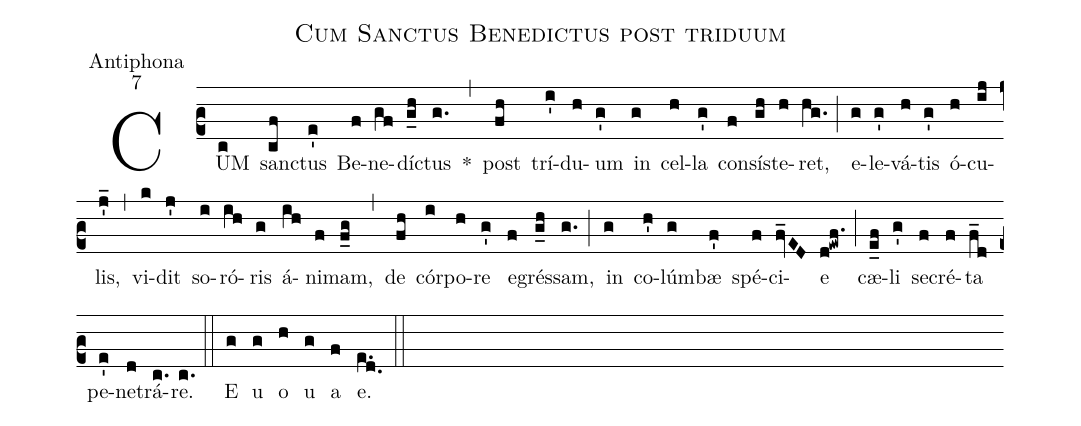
name:Cum Sanctus Benedictus post triduum;
office-part:Antiphona;
mode:7;
%%
(c2)CUM(c) sanc(cf)tus(e') Be(f)ne(gf)díc(g_h)tus(g.) *(,) post(fh) trí(i')du(h)um(g') in(g) cel(h)la(g') con(f)sís(gh)te(h)ret,(hg.) (;) e(g)le(g')vá(h)tis(g') ó(h)cu(ij)lis,(j'_) (,) vi(k)dit(j') so(i)ró(ih)ris(g) á(ih)ni(f)mam,(f_g) (,) de(fh) cór(i)po(h)re(g') e(f)grés(g_h)sam,(g.) (;) in(g) co(h')lúm(g)bæ(f') spé(f)ci(fv_ED)e(d!ewf.) (;) cæ(e_f)li(g') se(f)cré(f)ta(f_d) pe(e')ne(d)trá(c.)re.(c.) (::) E(g) u(g) o(h) u(g) a(f) e.(e.d.) (::)
